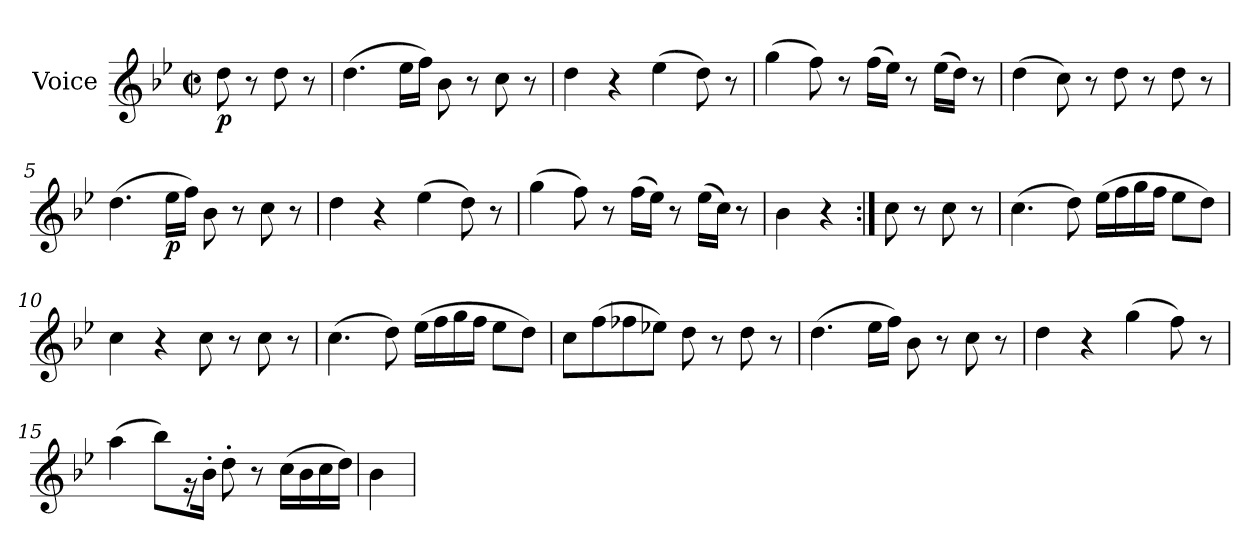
**kern	**dynam
*part1	*part1
*staff1	*staff1
*I"Voice	*
*I'V	*
*clefG2	*
*k[b-e-]	*
*M2/2	*
*met(c|)	*
*MM120	*
=	=
!	!LO:DY:b
8dd\	p
8r	.
8dd\	.
8r	.
=1	=1
(>4.dd\	.
16ee-\LL	.
16ff\JJ)	.
8b-\	.
8r	.
8cc\	.
8r	.
=2	=2
4dd\	.
4r	.
(>4ee-\	.
8dd\)	.
8r	.
=3	=3
(>4gg\	.
8ff\)	.
8r	.
(>16ff\LL	.
16ee-\JJ)	.
8r	.
(>16ee-\LL	.
16dd\JJ)	.
8r	.
=4	=4
(>4dd\	.
8cc\)	.
8r	.
8dd\	.
8r	.
8dd\	.
8r	.
!!LO:LB:g=z
=5	=5
(>4.dd\	.
!	!LO:DY:b
16ee-\LL	p
16ff\JJ)	.
8b-\	.
8r	.
8cc\	.
8r	.
=6	=6
4dd\	.
4r	.
(>4ee-\	.
8dd\)	.
8r	.
=7	=7
(>4gg\	.
8ff\)	.
8r	.
(>16ff\LL	.
16ee-\JJ)	.
8r	.
(>16ee-\LL	.
16cc\JJ)	.
8r	.
=8	=8
4b-\	.
4r	.
=8X81:|!	=8X81:|!
8cc\	.
8r	.
8cc\	.
8r	.
!!LO:LB:g=z
=9	=9
(>4.cc\	.
8dd\)	.
(>16ee-\LL	.
16ff\	.
16gg\	.
16ff\JJ	.
8ee-\L	.
8dd\J)	.
=10	=10
4cc\	.
4r	.
8cc\	.
8r	.
8cc\	.
8r	.
=11	=11
(>4.cc\	.
8dd\)	.
(>16ee-\LL	.
16ff\	.
16gg\	.
16ff\JJ	.
8ee-\L	.
8dd\J)	.
=12	=12
8cc\L	.
(>8ff\	.
8ff-Xi\	.
8ee-X\J)	.
8dd\	.
8r	.
8dd\	.
8r	.
!!LO:LB:g=z
=13	=13
(>4.dd\	.
16ee-\LL	.
16ff\JJ)	.
8b-\	.
8r	.
8cc\	.
8r	.
=14	=14
4dd\	.
4r	.
(>4gg\	.
8ff\)	.
8r	.
=15	=15
(>4aa\	.
8bb-\L)	.
16rg	.
16b-'\Jk	.
8dd'\	.
8r	.
(>16cc\LL	.
16b-\	.
16cc\	.
16dd\JJ)	.
=16	=16
4b-\	.
=	=
*-	*-
